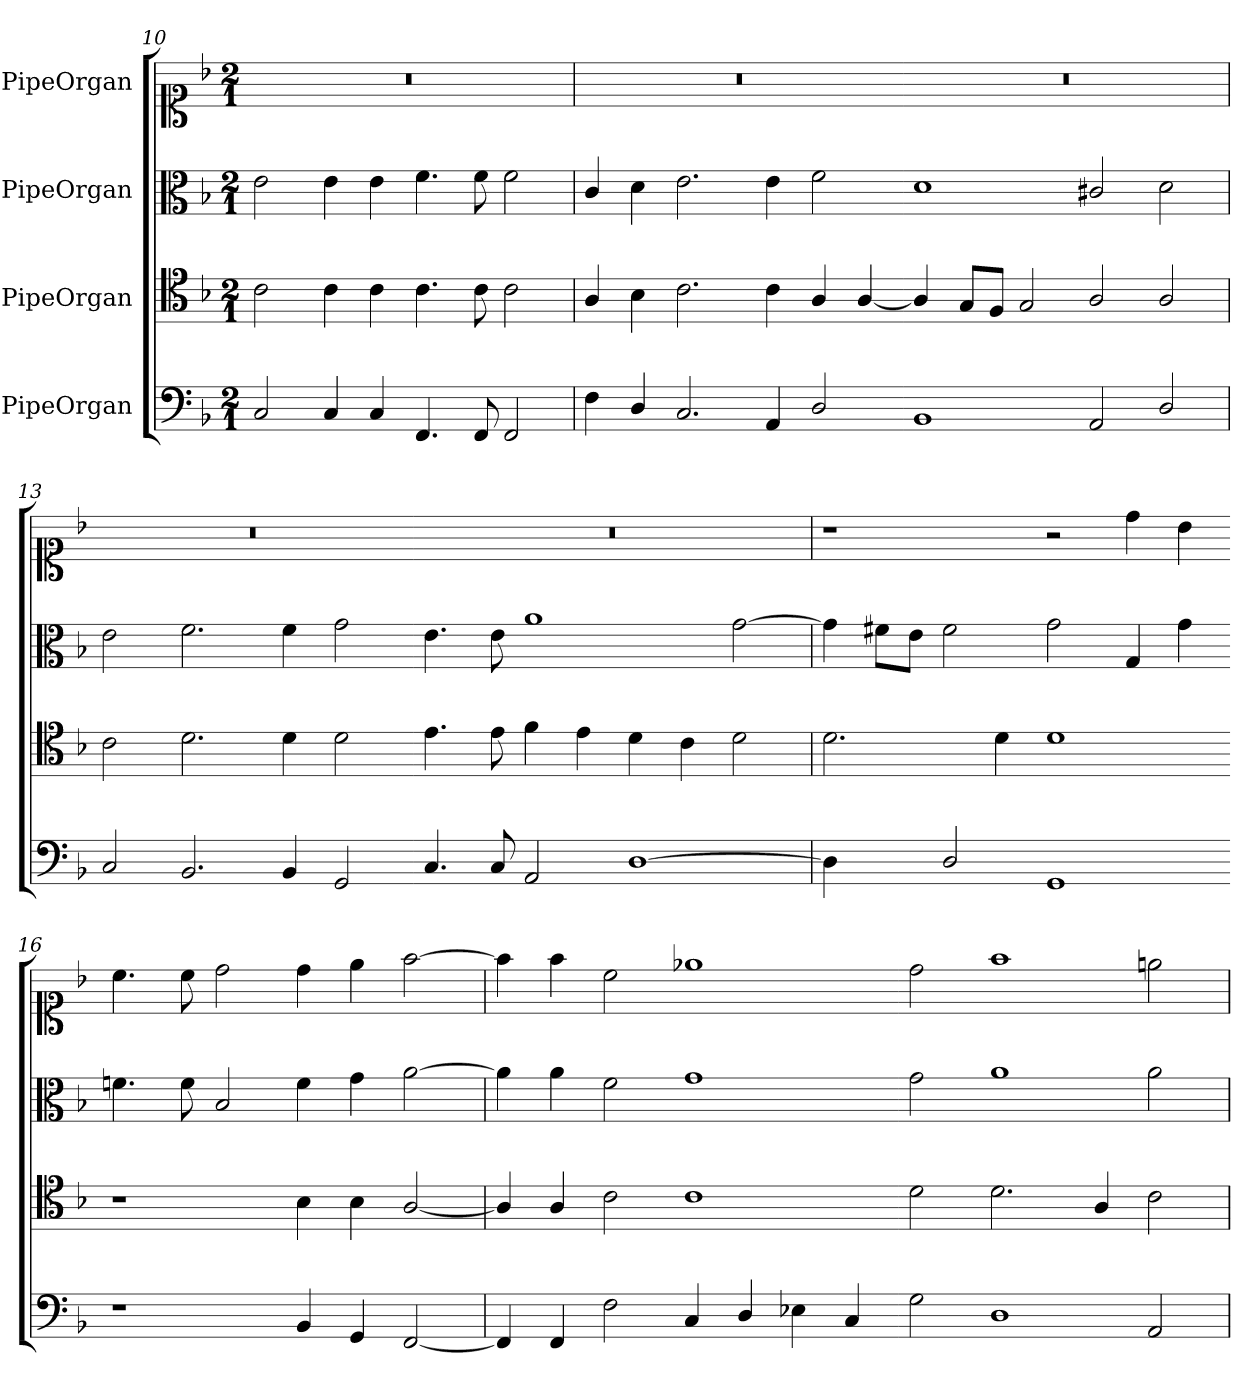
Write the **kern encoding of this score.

**kern	**kern	**kern	**kern
*part4	*part3	*part2	*part1
*staff4	*staff3	*staff2	*staff1
*I"PipeOrgan	*I"PipeOrgan	*I"PipeOrgan	*I"PipeOrgan
*clefF4	*clefC4	*clefC3	*clefC1
*k[b-]	*k[b-]	*k[b-]	*k[b-]
*M2/1	*M2/1	*M2/1	*M2/1
=10	=10	=10	=10
2C/	2c\	2e\	0r
4C/	4c\	4e\	.
4C/	4c\	4e\	.
4.FF/	4.c\	4.f\	.
8FF/	8c\	8f\	.
2FF/	2c\	2f\	.
=11	=11	=11	=11
4F\	4A/	4c/	0r
4D/	4B-\	4d\	.
2.C/	2.c\	2.e\	.
4AA/	4c\	4e\	.
2D/	4A/	2f\	.
.	[4A/	.	.
=12-	=12-	=12-	=12-
1BB-	4A/]	1d	0r
.	8G/L	.	.
.	8F/J	.	.
.	2G/	.	.
2AA/	2A/	2c#X/	.
2D/	2A/	2d\	.
=13	=13	=13	=13
2C/	2c\	2e\	0r
2.BB-/	2.d\	2.f\	.
4BB-/	4d\	4f\	.
2GG/	2d\	2g\	.
=14-	=14-	=14-	=14-
4.C/	4.e\	4.e\	0r
8C/	8e\	8e\	.
2AA/	4f\	1a	.
.	4e\	.	.
[1D	4d\	.	.
.	4c\	.	.
.	2d\	[2g\	.
=15	=15	=15	=15
!LO:N:vis=4	!	!	!
2D!\]	2.d\	4g!\]	1r
.	.	8f#X\L	.
.	.	8e\J	.
2D/	.	2f#\	.
.	4d\	.	.
1GG	1d	2g\	2r
.	.	4G/	4dd\
.	.	4g\	4b-\
=16-	=16-	=16-	=16-
1r	1r	4.fn\	4.cc\
.	.	8f\	8cc\
.	.	2B-/	2dd\
4BB-/	4B-\	4f\	4dd\
4GG/	4B-\	4g\	4ee\
[2FF/	[2A/	[2a\	[2ff\
=17	=17	=17	=17
4FF!/]	4A!/]	4a!\]	4ff!\]
4FF/	4A/	4a\	4ff\
2F\	2c\	2f\	2cc\
4C/	1c	1g	1ee-X
4D/	.	.	.
4E-X\	.	.	.
4C/	.	.	.
=18-	=18-	=18-	=18-
2G\	2d\	2g\	2dd\
1D	2.d\	1a	1ff
.	4A/	.	.
2AA/	2c\	2a\	2een\
=	=	=	=
*-	*-	*-	*-
